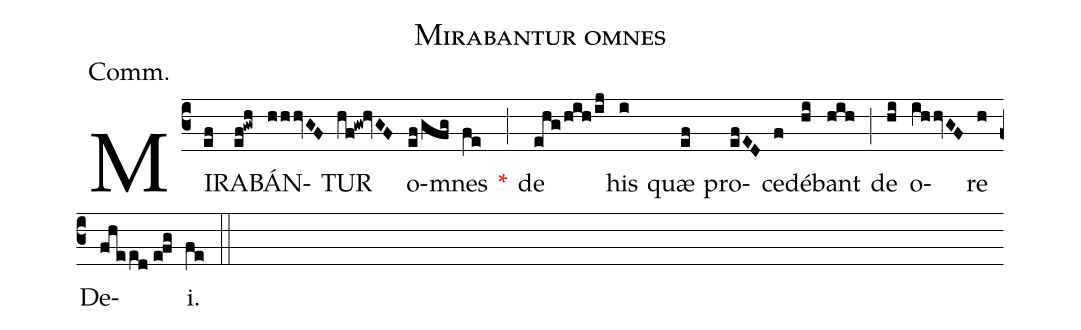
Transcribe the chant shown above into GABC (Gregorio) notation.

name:Mirabantur omnes;
annotation:Comm.;
mode:VII.;
office-part:Communion;
%%
(c3) MI(ef)RA(ef!gwh)BÁN(hhhvGF)TUR(hf!gw!hvGF) o(ef/gfg)mnes(fe) <v>\red{*}</v>(;) de(ehg/hih/ij) his(i) quæ(ef) pro(efED)ce(f)dé(hi)bant(hih) (;) de(hi) o(ihhvGF)re(h) De(fheed//e!fg)i.(fe) (::)
